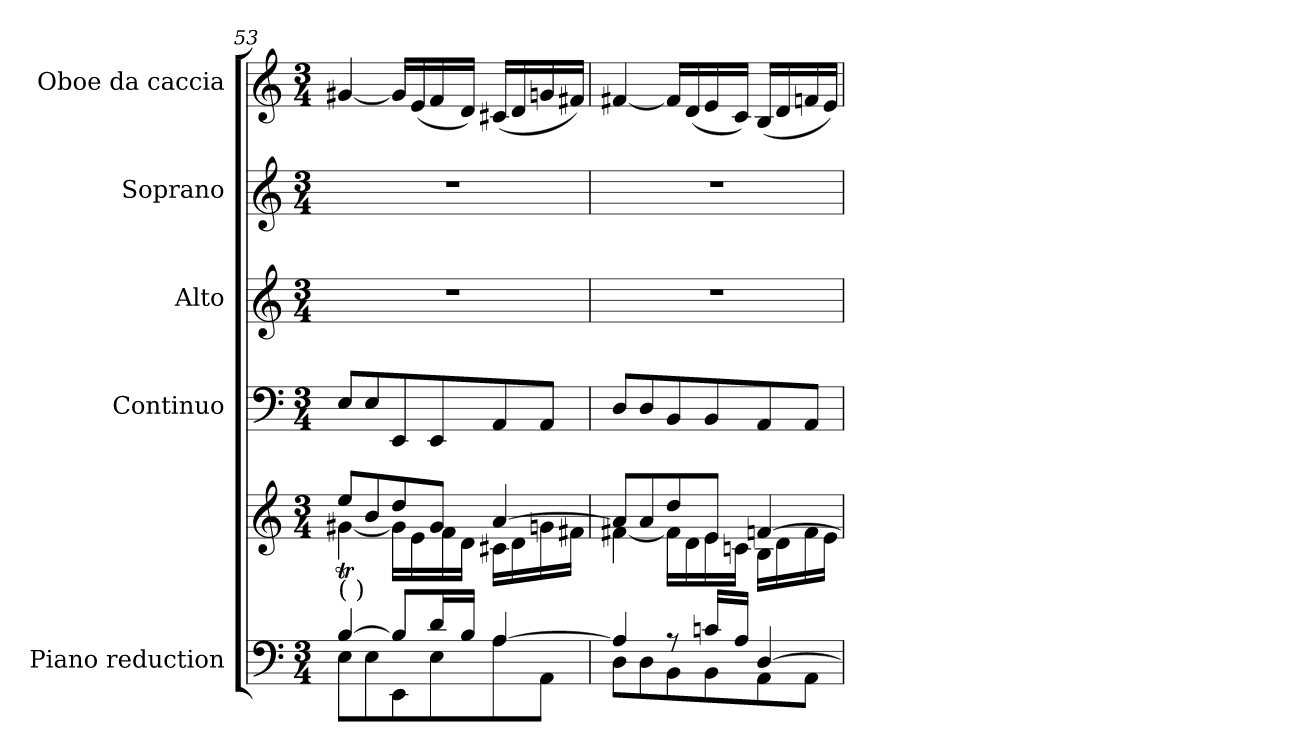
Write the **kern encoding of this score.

**kern	**kern	**kern	**kern	**kern	**kern
*part5	*part5	*part4	*part3	*part2	*part1
*staff6	*staff5	*staff4	*staff3	*staff2	*staff1
*I"Piano reduction	*	*I"Continuo	*I"Alto	*I"Soprano	*I"Oboe da caccia
*I'Pno	*	*	*	*	*I'Ob
*clefF4	*clefG2	*clefF4	*clefG2	*clefG2	*clefG2
*k[]	*k[]	*k[]	*k[]	*k[]	*k[]
*M3/4	*M3/4	*M3/4	*M3/4	*M3/4	*M3/4
=53	=53	=53	=53	=53	=53
*^	*^	*	*	*	*
!	!	!LO:TX:b:t=(    )	!	!	!	!	!
[4B/	8E\L	8ee/L	[4g#Xt\	8E/L	2.r	2.r	[4g#X/
.	8E\	8b/	.	8E/	.	.	.
8B/L]	8EE\	8dd/	16g#\LL]	8EE/	.	.	16g#/LL]
.	.	.	16e\	.	.	.	(<16e/
16d/L	8E\	8g#/J	16f\	8EE/	.	.	16f/
16B/JJ	.	.	16d\JJ	.	.	.	16d/JJ)
[4A/	8A\	[4a/	16c#X\LL	8AA/	.	.	(<16c#X/LL
.	.	.	16d\	.	.	.	16d/
.	8AA\J	.	16gn\	8AA/J	.	.	16gn/
.	.	.	16f#X\JJ	.	.	.	16f#X/JJ)
!!LO:LB:g=z
=54	=54	=54	=54	=54	=54	=54	=54
4A/]	8D\L	8a/L]	[4f#X\	8D/L	2.r	2.r	[4f#X/
.	8D\	8a/	.	8D/	.	.	.
8rA	8BB\	8dd/	16f#\LL]	8BB/	.	.	16f#/LL]
.	.	.	16d\	.	.	.	(<16d/
16cn/LL	8BB\	8e/J	16e\	8BB/	.	.	16e/
16A/JJ	.	.	16cn\JJ	.	.	.	16c/JJ)
[4D/	8AA\	[4fn/	16B\LL	8AA/	.	.	(<16B/LL
.	.	.	16d\	.	.	.	16d/
.	8AA\J	.	16f\	8AA/J	.	.	16fn/
.	.	.	16e\JJ	.	.	.	16e/JJ)
*v	*v	*	*	*	*	*	*
*	*v	*v	*	*	*	*
=	=	=	=	=	=
*-	*-	*-	*-	*-	*-
